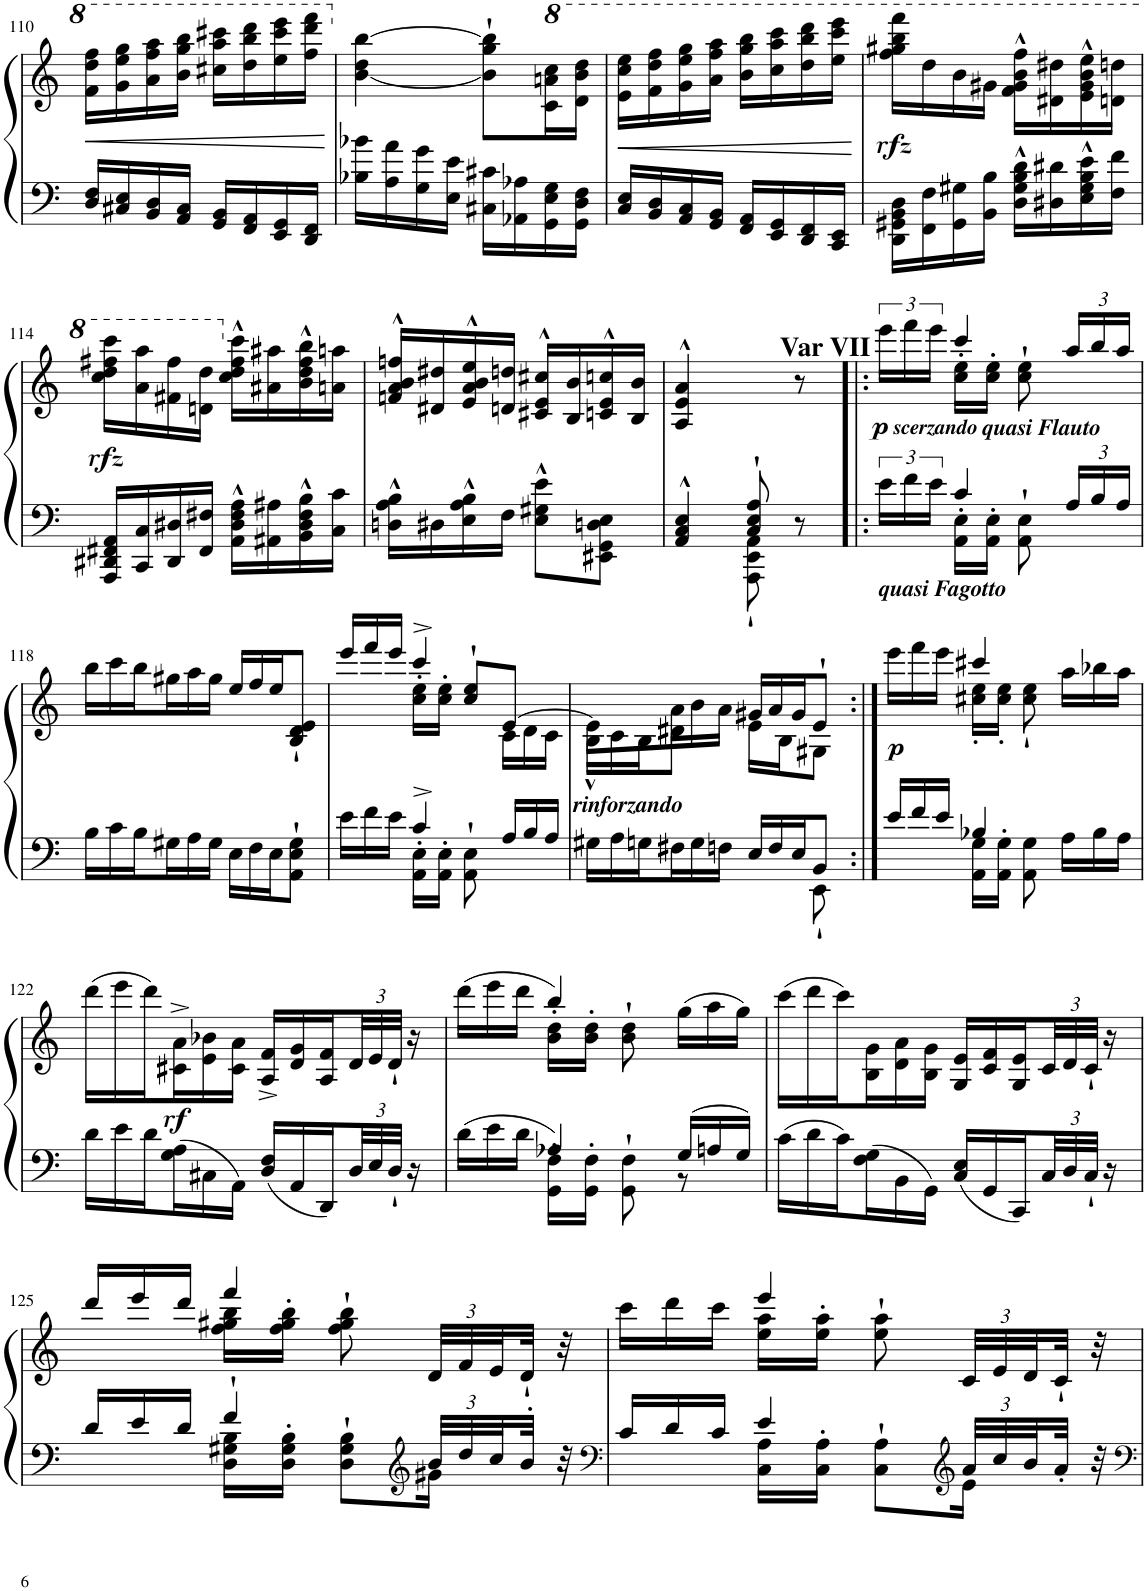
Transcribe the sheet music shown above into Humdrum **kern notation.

**kern	**kern	**dynam
*part1	*part1	*part1
*staff2	*staff1	*staff1/2
*I"Piano	*	*
*I'Pno.	*	*
!!LO:PB:g=z
*clefF4	*clefG2	*
*k[]	*k[]	*
*M2/4	*M2/4	*
=110	=110	=110
!	!	!LO:HP:b
16D/ 16F/LL	16ff\ 16ddd\ 16fff\LL	<
16C#X/ 16E/	16gg\ 16eee\ 16ggg\	.
16BB/ 16D/	16aa\ 16fff\ 16aaa\	.
16AA/ 16C#/JJ	16bb\ 16ggg\ 16bbb\JJ	.
16GG/ 16BB/LL	16ccc#X\ 16aaa\ 16cccc#X\LL	.
16FF/ 16AA/	16ddd\ 16bbb\ 16dddd\	.
16EE/ 16GG/	16eee\ 16cccc#\ 16eeee\	.
16DD/ 16FF/JJ	16fff\ 16dddd\ 16ffff\JJ	.
.	.	[
=111	=111	=111
16B-X\ 16b-X\LL	[4b\ 4dd\ [4bb\	.
16A\ 16a\	.	.
16G\ 16g\	.	.
16E\ 16e\JJ	.	.
16C#X\ 16c#X\LL	8b\]` 8gg\` 8bb\]`L	.
16AA-X\ 16A-X\	.	.
*	*8va	*
16GG\ 16E\ 16G\	16cc\ 16aan\ 16ccc\L	.
16GG\ 16D\ 16F\JJ	16dd\ 16bb\ 16ddd\JJ	.
=112	=112	=112
!	!	!LO:HP:b
16C/ 16E/LL	16ee\ 16ccc\ 16eee\LL	<
16BB/ 16D/	16ff\ 16ddd\ 16fff\	.
16AA/ 16C/	16gg\ 16eee\ 16ggg\	.
16GG/ 16BB/JJ	16aa\ 16fff\ 16aaa\JJ	.
16FF/ 16AA/LL	16bb\ 16ggg\ 16bbb\LL	.
16EE/ 16GG/	16ccc\ 16aaa\ 16cccc\	.
16DD/ 16FF/	16ddd\ 16bbb\ 16dddd\	.
16CC/ 16EE/JJ	16eee\ 16cccc\ 16eeee\JJ	.
.	.	[
=113	=113	=113
!	!	!LO:DY:b
16DD\ 16GG#X\ 16BB\ 16D\LL	16fff\ 16ggg#X\ 16bbb\ 16ffff\LL	rfz
16FF\ 16F\	16ddd\	.
16GG#\ 16G#X\	16bb\	.
16BB\ 16B\JJ	16gg#X\JJ	.
16D\^^ 16G#\^^ 16B\^^ 16d\^^LL	16ff\^^ 16gg#\^^ 16bb\^^ 16fff\^^LL	.
16D#X\ 16d#X\	16dd#X\ 16ddd#X\	.
16E\^^ 16G#\^^ 16B\^^ 16e\^^	16ee\^^ 16gg#\^^ 16bb\^^ 16eee\^^	.
16F\ 16f\JJ	16ddn\ 16dddn\JJ	.
!!LO:LB:g=z
=114	=114	=114
!	!	!LO:DY:b
16AAA/ 16DD#X/ 16FF#X/ 16AA/LL	16ccc\ 16ddd\ 16fff#X\ 16cccc\LL	rfz
16CC/ 16C/	16aa\ 16aaa\	.
16DD#/ 16D#X/	16ff#X\ 16fff#\	.
16FF#/ 16F#X/JJ	16ddn\ 16ddd\JJ	.
*	*X8va	*
16AA\^^ 16D#\^^ 16F#\^^ 16A\^^LL	16cc\^^ 16dd\^^ 16ff#\^^ 16ccc\^^LL	.
16AA#X\ 16A#X\	16a#X\ 16aa#X\	.
16BB\^^ 16D#\^^ 16F#\^^ 16B\^^	16b\^^ 16dd\^^ 16ff#\^^ 16bb\^^	.
16C\ 16c\JJ	16an\ 16aan\JJ	.
=115	=115	=115
16Dn\^^ 16A\^^ 16B\^^LL	16fn/^^ 16a/^^ 16b/^^ 16ffn/^^LL	.
16D#X\	16d#X/ 16dd#X/	.
16E\^^ 16A\^^ 16B\^^	16e/^^ 16a/^^ 16b/^^ 16ee/^^	.
16F\JJ	16dn/ 16ddn/JJ	.
8E\^^ 8G#X\^^ 8e\^^L	16c#X/^^ 16e/^^ 16cc#X/^^LL	.
.	16B/ 16b/	.
8EE#X\ 8GG\ 8Dn\ 8E\J	16cn/^^ 16e/^^ 16ccn/^^	.
.	16B/ 16b/JJ	.
=116	=116	=116
*^	*	*
4ryy	4AA/^^ 4C/^^ 4E/^^	4A/^^ 4e/^^ 4a/^^	.
8C/`> 8E/`> 8A/`>	8AAA\`< 8EE\`< 8AA\`<	8ryy	.
8ryy	8r	8r	.
=117!|:	=117!|:	=117!|:	=117!|:
*	*	*^	*
!	!	!LO:TX:a:B:t=Var VII	!	!
!	!	!LO:TX:b:Bi:t=quasi Flauto	!	!
!LO:TX:b:Bi:t=quasi Fagotto	!	!	!	!
!	!	!	!	!LO:DY:b
!	!	!	!	!LO:DY:n=1:b
24e\LL	8ryy	24eee\LL	8ryy	p other-dynamics
24f\	.	24fff\	.	.
24e\JJ	.	24eee\JJ	.	.
4c/	16AA\'> 16E\'>LL	4ccc/	16cc\'> 16ee\'>LL	.
.	16AA\'> 16E\'>JJ	.	16cc\'> 16ee\'>JJ	.
.	8AA\`> 8E\`>	.	8cc\`> 8ee\`>	.
*Xbrackettup	*	*Xbrackettup	*	*
24A/LL	8ryy	24aa/LL	8ryy	.
24B/	.	24bb/	.	.
24A/JJ	.	24aa/JJ	.	.
!!LO:LB:g=z	!!
=118	=118	=118	=118	=118
24B\LL	2ryy	24bb\LL	2ryy	.
24c\	.	24ccc\	.	.
24B\	.	24bb\	.	.
24G#X\	.	24gg#X\	.	.
24A\	.	24aa\	.	.
24G#\JJ	.	24gg#\JJ	.	.
24E\LL	.	24ee/LL	.	.
24F\	.	24ff/	.	.
24E\J	.	24ee/J	.	.
8AA\` 8E\` 8G#\`J	.	8B/`< 8d/`< 8e/`<J	.	.
=119	=119	=119	=119	=119
*brackettup	*	*	*	*
24e\LL	8ryy	24eee/LL	8ryy	.
24f\	.	24fff/	.	.
24e\JJ	.	24eee/JJ	.	.
4c^>/	16AA\'> 16E\'>LL	4ccc^>/	16cc\'> 16ee\'>LL	.
.	16AA\'> 16E\'>JJ	.	16cc\'> 16ee\'>JJ	.
.	8AA\`> 8E\`>	.	8cc/`> 8ee/`>L	.
*Xbrackettup	*	*	*	*
24A/LL	8ryy	24c\LL	[8e/J	.
24B/	.	24d\	.	.
24A/JJ	.	24c\JJ	.	.
=120	=120	=120	=120	=120
!	!	!LO:TX:b:Bi:t=rinforzando	!	!
24G#X\LL	4.ryy	24B\LL	8e^^\L]	.
24A\	.	24c\	.	.
24Gn\	.	24B\J	.	.
24F#X\	.	8d#X\J	24a\L	.
24G\	.	.	24b\	.
24Fn\JJ	.	.	24a\JJ	.
24E/LL	.	16e\LL	24g#X/LL	.
24F/	.	.	24a/	.
.	.	16B\J	.	.
24E/J	.	.	24g#/J	.
8BB`</J	8EE\	8G#X\J	8e`/J	.
=121:|!	=121:|!	=121:|!	=121:|!	=121:|!
!	!	!	!	!LO:DY:b
24e/LL	8ryy	24eee\LL	8ryy	p
24f/	.	24fff\	.	.
24e/JJ	.	24eee\JJ	.	.
4B-X/	16AA\'> 16G\'>LL	4ccc#X/	16cc#X\' 16ee\'LL	.
.	16AA\'> 16G\'>JJ	.	16cc#\' 16ee\'JJ	.
.	8AA\ 8G\	.	8cc#\` 8ee\`	.
24A\LL	8ryy	24aa\LL	8ryy	.
24B-\	.	24bb-X\	.	.
24A\JJ	.	24aa\JJ	.	.
*v	*v	*	*	*
*	*v	*v	*
!!LO:LB:g=z
=122	=122	=122
24d\LL	(24ddd\LL	.
24e\	24eee\	.
24d\	24ddd\)	.
!	!	!LO:DY:b
24G\ 24A\	24c#X\^> 24a\^>	rf
24C#X\	24e\ 24b-X\	.
24AA\JJ	24c#\ 24a\JJ	.
24D/ 24F/LL	24A/^ 24f/^LL	.
24AA/	24d/ 24g/	.
24DD/	24A/ 24f/	.
48D/L	48d/L	.
48E/	48e/	.
48D`/JJJ	48d`/JJJ	.
16r	16r	.
=123	=123	=123
*^	*^	*
24d\LL	8ryy	(24ddd\LL	8ryy	.
24e\	.	24eee\	.	.
24d\JJ	.	24ddd\JJ	.	.
4A-X/	16GG\'> 16F\'>LL	4bb/)	16b\'> 16dd\'>LL	.
.	16GG\'> 16F\'>JJ	.	16b\'> 16dd\'>JJ	.
.	8GG\`> 8F\`>	.	8b\`> 8dd\`>	.
24G/LL	8r	(24gg\LL	8ryy	.
24An/	.	24aa\	.	.
24G/JJ	.	24gg\JJ)	.	.
*v	*v	*	*	*
*	*v	*v	*
=124	=124	=124
24c\LL	(24ccc\LL	.
24d\	24ddd\	.
24c\	24ccc\)	.
24F\ 24G\	24B\ 24g\	.
24BB\	24d\ 24a\	.
24GG\JJ	24B\ 24g\JJ	.
24C/ 24E/LL	24G/ 24e/LL	.
24GG/	24c/ 24f/	.
24CC/	24G/ 24e/	.
48C/L	48c/L	.
48D/	48d/	.
48C`/JJJ	48c`/JJJ	.
16r	16r	.
!!LO:LB:g=z
=125	=125	=125
*^	*^	*
24d/LL	8ryy	24ddd/LL	8ryy	.
24e/	.	24eee/	.	.
24d/JJ	.	24ddd/JJ	.	.
4f`/	16D\ 16G#X\ 16B\LL	4fff/	16ff\ 16gg#X\ 16bb\LL	.
.	16D\'> 16G#\'> 16B\'>JJ	.	16ff\'> 16gg#\'> 16bb\'>JJ	.
.	8D\`> 8G#\`> 8B\`>L	.	8ff\`> 8gg#\`> 8bb\`>	.
*clefG2	*	*	*	*
48b/LLL	16g#X\Jk	48d/LLL	8ryy	.
48dd/	.	48f/	.	.
48cc/	.	48e/	.	.
32b'>/JJJ	16ryy	32d`</JJJ	.	.
32r	.	32r	.	.
=126	=126	=126	=126	=126
*clefF4	*	*	*	*
24c/LL	8ryy	24ccc\LL	8ryy	.
24d/	.	24ddd\	.	.
24c/JJ	.	24ccc\JJ	.	.
4e/	16C\ 16A\LL	4eee/	16ee\ 16aa\LL	.
.	16C\'> 16A\'>JJ	.	16ee\'> 16aa\'>JJ	.
.	8C\`> 8A\`>L	.	8ee\`> 8aa\`>	.
*clefG2	*	*	*	*
48a/LLL	16e\Jk	48c/LLL	8ryy	.
48cc/	.	48e/	.	.
48b/	.	48d/	.	.
32a'</JJJ	16ryy	32c`</JJJ	.	.
32r	.	32r	.	.
*v	*v	*	*	*
*	*v	*v	*
=	=	=
*-	*-	*-
